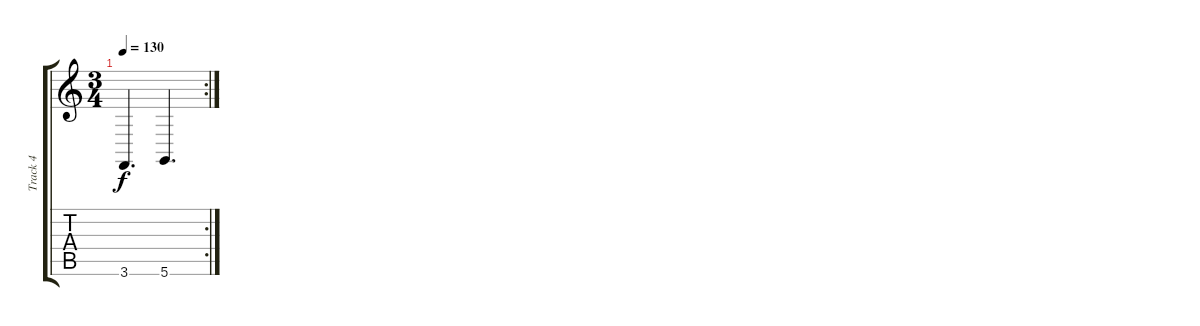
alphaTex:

\track ("Track 4" "Track 4") {instrument stringensemble1}
\staff {score tabs}
\tuning (D4 A3 F3 C3 G2 D2) {hide}
\rc 2
\ts (3 4)
\tempo 130
\clef g2
\ks c
3.6.4{d dy f} 5.6.4{d}
